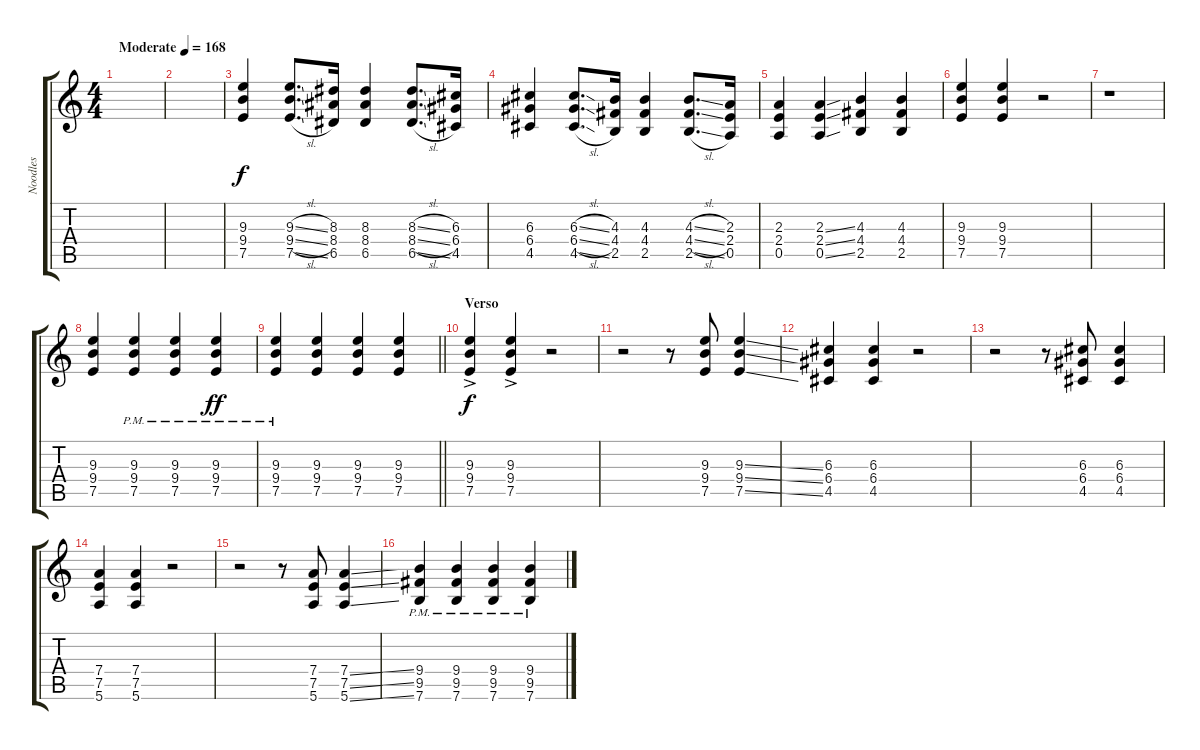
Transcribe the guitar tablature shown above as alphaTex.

\track ("Noodles" "Noodles") {instrument distortionguitar}
\staff {score tabs}
\tuning (E4 B3 G3 D3 A2 E2) {hide}
\ts (4 4)
\tempo (168 "Moderate")
\clef g2
\ks c
|
|
(9.3 9.4 7.5).4 (9.3{sl} 9.4{sl} 7.5{sl}).8{d} (8.3 8.4 6.5).16 (8.3 8.4 6.5).4 (8.3{sl} 8.4{sl} 6.5{sl}).8{d} (6.3 6.4 4.5).16 |
(6.3 6.4 4.5).4 (6.3{sl} 6.4{sl} 4.5{sl}).8{d} (4.3 4.4 2.5).16 (4.3 4.4 2.5).4 (4.3{sl} 4.4{sl} 2.5{sl}).8{d} (2.3 2.4 0.5).16 |
(2.3 2.4 0.5).4 (2.3{ss} 2.4{ss} 0.5{ss}).4 (4.3 4.4 2.5).4 (4.3 4.4 2.5).4 |
(9.3 9.4 7.5).4 (9.3 9.4 7.5).4 r.2 |
r.1 |
(9.3 9.4 7.5).4 (9.3 9.4{pm} 7.5{pm}).4 (9.3 9.4{pm} 7.5{pm}).4 (9.3 9.4{pm} 7.5{pm}).4{dy ff} |
\barLineRight lightlight
(9.3{pm} 9.4{pm} 7.5{pm}).4 (9.3 9.4 7.5).4 (9.3 9.4 7.5).4 (9.3 9.4 7.5).4 |
\section ("" "Verso")
(9.3{ac} 9.4{ac} 7.5{ac}).4{dy f} (9.3{ac} 9.4{ac} 7.5{ac}).4 r.2 |
r.2 r.8 (9.3 9.4 7.5).8 (9.3{ss} 9.4{ss} 7.5{ss}).4 |
(6.3 6.4 4.5).4 (6.3 6.4 4.5).4 r.2 |
r.2 r.8 (6.3 6.4 4.5).8 (6.3 6.4 4.5).4 |
(7.4 7.5 5.6).4 (7.4 7.5 5.6).4 r.2 |
r.2 r.8 (7.4 7.5 5.6).8 (7.4{ss} 7.5{ss} 5.6{ss}).4 |
(9.4{pm} 9.5{pm} 7.6{pm}).4 (9.4{pm} 9.5{pm} 7.6{pm}).4 (9.4{pm} 9.5{pm} 7.6{pm}).4 (9.4{pm} 9.5{pm} 7.6{pm}).4
